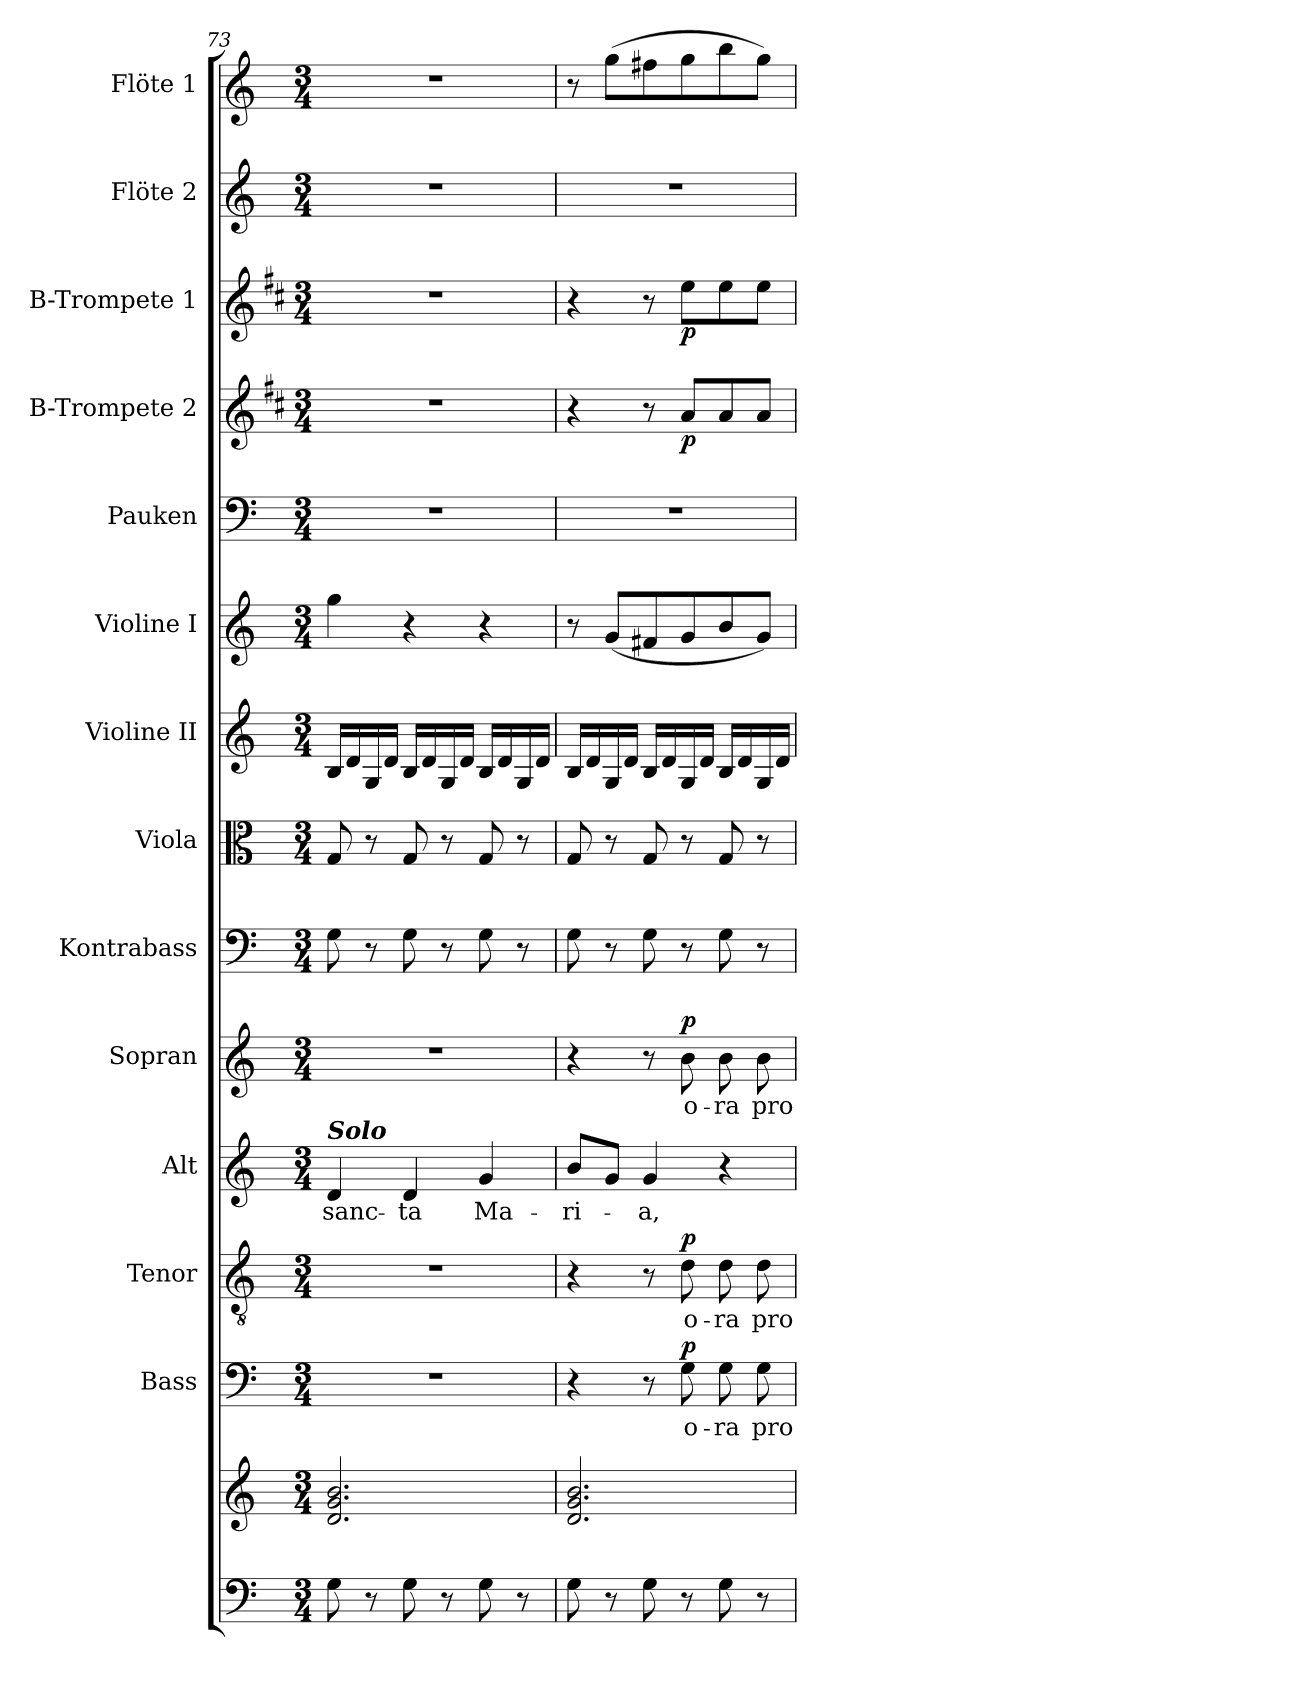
**kern	**kern	**kern	**text	**dynam	**kern	**text	**dynam	**kern	**text	**kern	**text	**dynam	**kern	**kern	**kern	**kern	**kern	**kern	**dynam	**kern	**dynam	**kern	**kern
*part14	*part14	*part13	*part13	*part13	*part12	*part12	*part12	*part11	*part11	*part10	*part10	*part10	*part9	*part8	*part7	*part6	*part5	*part4	*part4	*part3	*part3	*part2	*part1
*staff15	*staff14	*staff13	*staff13	*staff13	*staff12	*staff12	*staff12	*staff11	*staff11	*staff10	*staff10	*staff10	*staff9	*staff8	*staff7	*staff6	*staff5	*staff4	*staff4	*staff3	*staff3	*staff2	*staff1
*	*	*I"Bass	*	*	*I"Tenor	*	*	*I"Alt	*	*I"Sopran	*	*	*I"Kontrabass	*I"Viola	*I"Violine II	*I"Violine I	*I"Pauken	*I"B-Trompete 2	*	*I"B-Trompete 1	*	*I"Flöte 2	*I"Flöte 1
*	*	*I'B.	*	*	*I'T.	*	*	*I'A.	*	*I'S.	*	*	*I'Kb.	*I'Vla.	*I'Vl. II	*I'Vl. I	*I'Pk.	*I'B Trp. 2	*	*I'B Trp. 1	*	*I'Fl. 2	*I'Fl. 1
*clefF4	*clefG2	*clefF4	*	*	*clefGv2	*	*	*clefG2	*	*clefG2	*	*	*clefF4	*clefC3	*clefG2	*clefG2	*clefF4	*clefG2	*	*clefG2	*	*clefG2	*clefG2
*	*	*	*	*	*	*	*	*	*	*	*	*	*ITrd7c12	*	*	*	*	*ITrd1c2	*	*ITrd1c2	*	*	*
*k[]	*k[]	*k[]	*	*	*k[]	*	*	*k[]	*	*k[]	*	*	*k[]	*k[]	*k[]	*k[]	*k[]	*k[]	*	*k[]	*	*k[]	*k[]
*C:	*C:	*C:	*	*	*C:	*	*	*C:	*	*C:	*	*	*C:	*C:	*C:	*C:	*C:	*C:	*	*C:	*	*C:	*C:
*M3/4	*M3/4	*M3/4	*	*	*M3/4	*	*	*M3/4	*	*M3/4	*	*	*M3/4	*M3/4	*M3/4	*M3/4	*M3/4	*M3/4	*	*M3/4	*	*M3/4	*M3/4
=73	=73	=73	=73	=73	=73	=73	=73	=73	=73	=73	=73	=73	=73	=73	=73	=73	=73	=73	=73	=73	=73	=73	=73
!	!	!	!	!	!	!	!	!LO:TX:a:Bi:t=Solo	!	!	!	!	!	!	!	!	!	!	!	!	!	!	!
!	!	!	!	!	!	!	!	!	!LO:LY:b	!	!	!	!	!	!	!	!	!	!	!	!	!	!
8G\	2.d/ 2.g/ 2.b/	2.r	.	.	2.r	.	.	4d/	sanc-	2.r	.	.	8GG\	8G/	16B/LL	4gg\	2.r	2.r	.	2.r	.	2.r	2.r
.	.	.	.	.	.	.	.	.	.	.	.	.	.	.	16d/	.	.	.	.	.	.	.	.
8r	.	.	.	.	.	.	.	.	.	.	.	.	8r	8r	16G/	.	.	.	.	.	.	.	.
.	.	.	.	.	.	.	.	.	.	.	.	.	.	.	16d/JJ	.	.	.	.	.	.	.	.
!	!	!	!	!	!	!	!	!	!LO:LY:b	!	!	!	!	!	!	!	!	!	!	!	!	!	!
8G\	.	.	.	.	.	.	.	4d/	-ta	.	.	.	8GG\	8G/	16B/LL	4r	.	.	.	.	.	.	.
.	.	.	.	.	.	.	.	.	.	.	.	.	.	.	16d/	.	.	.	.	.	.	.	.
8r	.	.	.	.	.	.	.	.	.	.	.	.	8r	8r	16G/	.	.	.	.	.	.	.	.
.	.	.	.	.	.	.	.	.	.	.	.	.	.	.	16d/JJ	.	.	.	.	.	.	.	.
!	!	!	!	!	!	!	!	!	!LO:LY:b	!	!	!	!	!	!	!	!	!	!	!	!	!	!
8G\	.	.	.	.	.	.	.	4g/	Ma-	.	.	.	8GG\	8G/	16B/LL	4r	.	.	.	.	.	.	.
.	.	.	.	.	.	.	.	.	.	.	.	.	.	.	16d/	.	.	.	.	.	.	.	.
8r	.	.	.	.	.	.	.	.	.	.	.	.	8r	8r	16G/	.	.	.	.	.	.	.	.
.	.	.	.	.	.	.	.	.	.	.	.	.	.	.	16d/JJ	.	.	.	.	.	.	.	.
=74	=74	=74	=74	=74	=74	=74	=74	=74	=74	=74	=74	=74	=74	=74	=74	=74	=74	=74	=74	=74	=74	=74	=74
!	!	!	!	!	!	!	!	!	!LO:LY:b	!	!	!	!	!	!	!	!	!	!	!	!	!	!
8G\	2.d/ 2.g/ 2.b/	4r	.	.	4r	.	.	8b/L	-ri-	4r	.	.	8GG\	8G/	16B/LL	8r	2.r	4r	.	4r	.	2.r	8r
.	.	.	.	.	.	.	.	.	.	.	.	.	.	.	16d/	.	.	.	.	.	.	.	.
8r	.	.	.	.	.	.	.	8g/J	.	.	.	.	8r	8r	16G/	(<8g/L	.	.	.	.	.	.	(>8gg\L
.	.	.	.	.	.	.	.	.	.	.	.	.	.	.	16d/JJ	.	.	.	.	.	.	.	.
!	!	!	!	!	!	!	!	!	!LO:LY:b	!	!	!	!	!	!	!	!	!	!	!	!	!	!
8G\	.	8r	.	.	8r	.	.	4g/	-a,	8r	.	.	8GG\	8G/	16B/LL	8f#X/	.	8r	.	8r	.	.	8ff#X\
.	.	.	.	.	.	.	.	.	.	.	.	.	.	.	16d/	.	.	.	.	.	.	.	.
!	!	!	!LO:LY:b	!LO:DY:a	!	!LO:LY:b	!LO:DY:a	!	!	!	!LO:LY:b	!LO:DY:a	!	!	!	!	!	!	!LO:DY:b	!	!LO:DY:b	!	!
8r	.	8G\	o-	p	8d\	o-	p	.	.	8b\	o-	p	8r	8r	16G/	8g/	.	8g/L	p	8dd\L	p	.	8gg\
.	.	.	.	.	.	.	.	.	.	.	.	.	.	.	16d/JJ	.	.	.	.	.	.	.	.
!	!	!	!LO:LY:b	!	!	!LO:LY:b	!	!	!	!	!LO:LY:b	!	!	!	!	!	!	!	!	!	!	!	!
8G\	.	8G\	-ra	.	8d\	-ra	.	4r	.	8b\	-ra	.	8GG\	8G/	16B/LL	8b/	.	8g/	.	8dd\	.	.	8bb\
.	.	.	.	.	.	.	.	.	.	.	.	.	.	.	16d/	.	.	.	.	.	.	.	.
!	!	!	!LO:LY:b	!	!	!LO:LY:b	!	!	!	!	!LO:LY:b	!	!	!	!	!	!	!	!	!	!	!	!
8r	.	8G\	pro	.	8d\	pro	.	.	.	8b\	pro	.	8r	8r	16G/	8g/J)	.	8g/J	.	8dd\J	.	.	8gg\J)
.	.	.	.	.	.	.	.	.	.	.	.	.	.	.	16d/JJ	.	.	.	.	.	.	.	.
=	=	=	=	=	=	=	=	=	=	=	=	=	=	=	=	=	=	=	=	=	=	=	=
*-	*-	*-	*-	*-	*-	*-	*-	*-	*-	*-	*-	*-	*-	*-	*-	*-	*-	*-	*-	*-	*-	*-	*-
